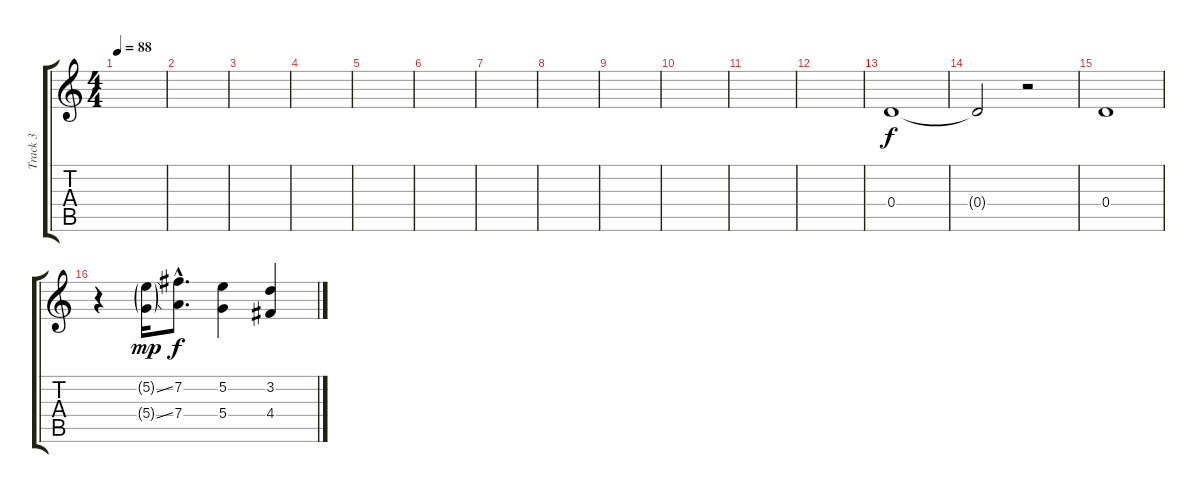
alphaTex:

\track ("Track 3" "Track 3") {instrument acousticguitarnylon}
\staff {score tabs}
\tuning (E4 B3 G3 D3 A2 E2) {hide}
\ts (4 4)
\tempo 88
\clef g2
\ks c
|
|
|
|
|
|
|
|
|
|
|
|
0.4.1 |
0.4{t}.2 r.2 |
0.4.1 |
r.4 (5.2{ss g} 5.4{ss g}).16{dy mp} (7.2{hac} 7.4{hac}).8{d dy f} (5.2 5.4).4 (3.2 4.4).4
